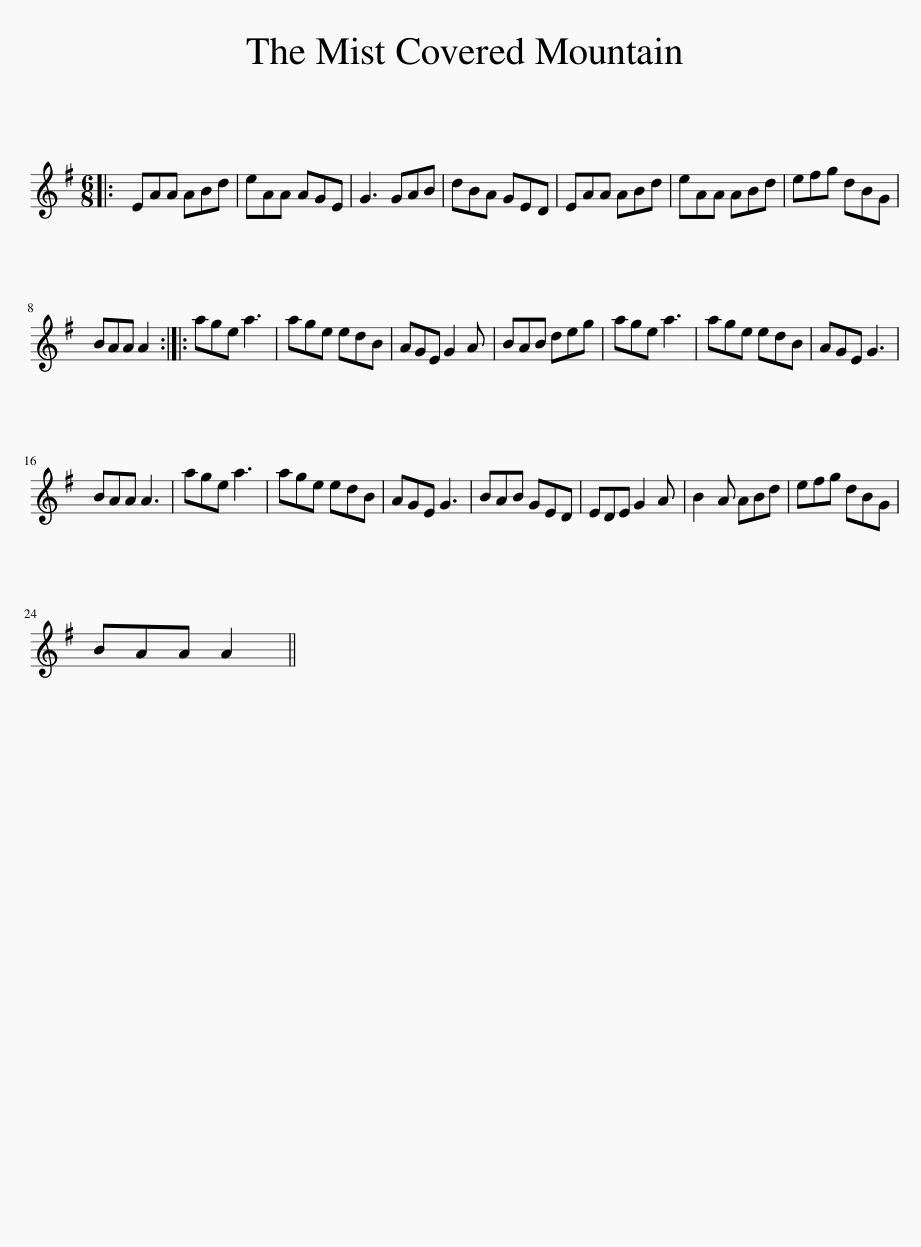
X:1
L:1/8
M:6/8
I:linebreak $
K:G
V:1 treble
V:1
|: EAA ABd | eAA AGE | G3 GAB | dBA GED | EAA ABd | %5
 eAA ABd | efg dBG |$ BAA A2 :: age a3 | age edB | %10
 AGE G2 A | BAB deg | age a3 | age edB | AGE G3 |$ %15
 BAA A3 | age a3 | age edB | AGE G3 | BAB GED | %20
 EDE G2 A | B2 A ABd | efg dBG |$ BAA A2 || %24
